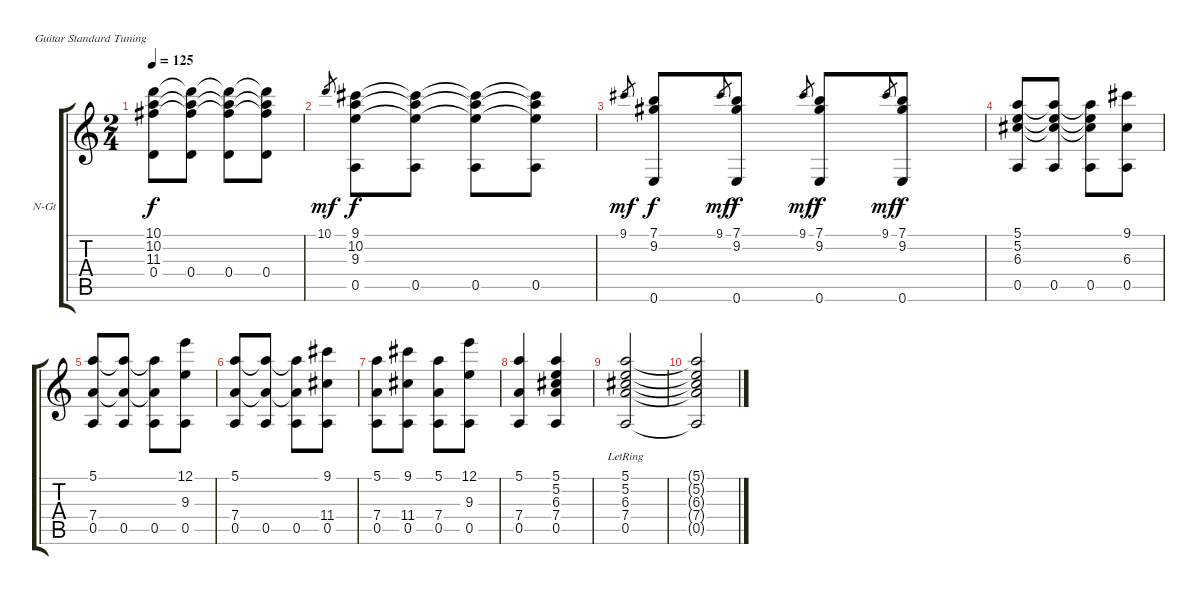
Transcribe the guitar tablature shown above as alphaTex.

\bracketExtendMode groupsimilarinstruments
\firstSystemTrackNameOrientation horizontal
\otherSystemsTrackNameOrientation horizontal
\track ("Piste 1" "N-Gt") {instrument acousticguitarnylon}
\staff {score tabs}
\tuning (E4 B3 G3 D3 A2 E2)
\ts (2 4)
\tempo 125
\clef g2
\ks c
(10.1 10.2 11.3 0.4).8{dy f} (0.4 10.1{t} 10.2{t} 11.3{t}).8 (0.4 10.1{t} 10.2{t} 11.3{t}).8 (10.1{t} 10.2{t} 11.3{t} 0.4).8 |
10.1.8{gr dy mf} (9.1 10.2 9.3 0.5).8{dy f} (0.5 9.1{t} 10.2{t} 9.3{t}).8 (0.5 9.1{t} 10.2{t} 9.3{t}).8 (9.1{t} 10.2{t} 9.3{t} 0.5).8 |
9.1.8{gr dy mf} (7.1 9.2 0.6).8{dy f} 9.1.8{gr dy mf} (7.1 9.2 0.6).8{dy f} 9.1.8{gr dy mf} (7.1 9.2 0.6).8{dy f} 9.1.8{gr dy mf} (7.1 9.2 0.6).8{dy f} |
(5.1 5.2 6.3 0.5).8 (0.5 5.1{t} 5.2{t} 6.3{t}).8 (5.1{t} 5.2{t} 6.3{t} 0.5).8 (9.1 6.3 0.5).8 |
(5.1 7.4 0.5).8 (0.5 5.1{t} 7.4{t}).8 (5.1{t} 7.4{t} 0.5).8 (12.1 9.3 0.5).8 |
(5.1 7.4 0.5).8 (0.5 5.1{t} 7.4{t}).8 (5.1{t} 7.4{t} 0.5).8 (9.1 11.4 0.5).8 |
(5.1 7.4 0.5).8 (9.1 11.4 0.5).8 (5.1 7.4 0.5).8 (12.1 9.3 0.5).8 |
(5.1 7.4 0.5).4 (5.1 5.2 6.3 7.4 0.5).4 |
(5.1{lr} 5.2 6.3 7.4 0.5).2 |
(5.1{t} 5.2{t} 6.3{t} 7.4{t} 0.5{t}).2
